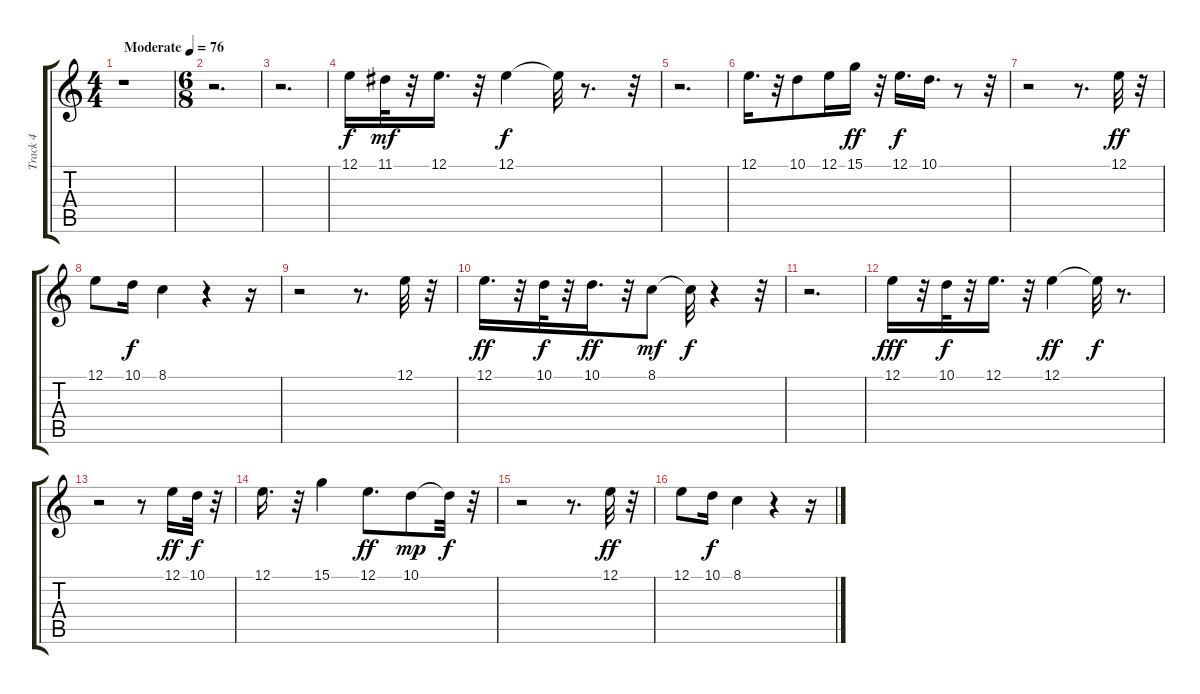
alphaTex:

\track ("Track 4" "Track 4") {instrument panflute}
\staff {score tabs}
\tuning (E4 B3 G3 D3 A2 E2) {hide}
\ts (4 4)
\tempo (76 "Moderate")
\clef g2
\ks c
r.1{dy f instrument panflute} |
\ts (6 8)
r.2{d} |
r.2{d} |
12.1.16 11.1.32{dy mf} r.32 12.1.16{d} r.32 12.1.4{dy f} 12.1{t}.32 r.8{d} r.32 |
r.2{d} |
12.1.16{d} r.32 10.1.8 12.1.16 15.1.16{dy ff} r.32 12.1.16{d dy f} 10.1.16{d} r.8 r.32 |
r.2 r.8{d} 12.1.32{dy ff} r.32 |
12.1.8 10.1.16{dy f} 8.1.4 r.4 r.16 |
r.2 r.8{d} 12.1.32 r.32 |
12.1.16{d dy ff} r.32 10.1.32{dy f} r.32 10.1.16{d dy ff} r.32 8.1.8{dy mf} 8.1{t}.32{dy f} r.4 r.32 |
r.2{d} |
12.1.16{dy fff} r.32 10.1.32{dy f} r.32 12.1.16{d} r.32 12.1.4{dy ff} 12.1{t}.32{dy f} r.8{d} |
r.2 r.8 12.1.16{dy ff} 10.1.32{dy f} r.32 |
12.1.16{d} r.32 15.1.4 12.1.8{d dy ff} 10.1.8{dy mp} 10.1{t}.32{dy f} r.32 |
r.2 r.8{d} 12.1.32{dy ff} r.32 |
12.1.8 10.1.16{dy f} 8.1.4 r.4 r.16
